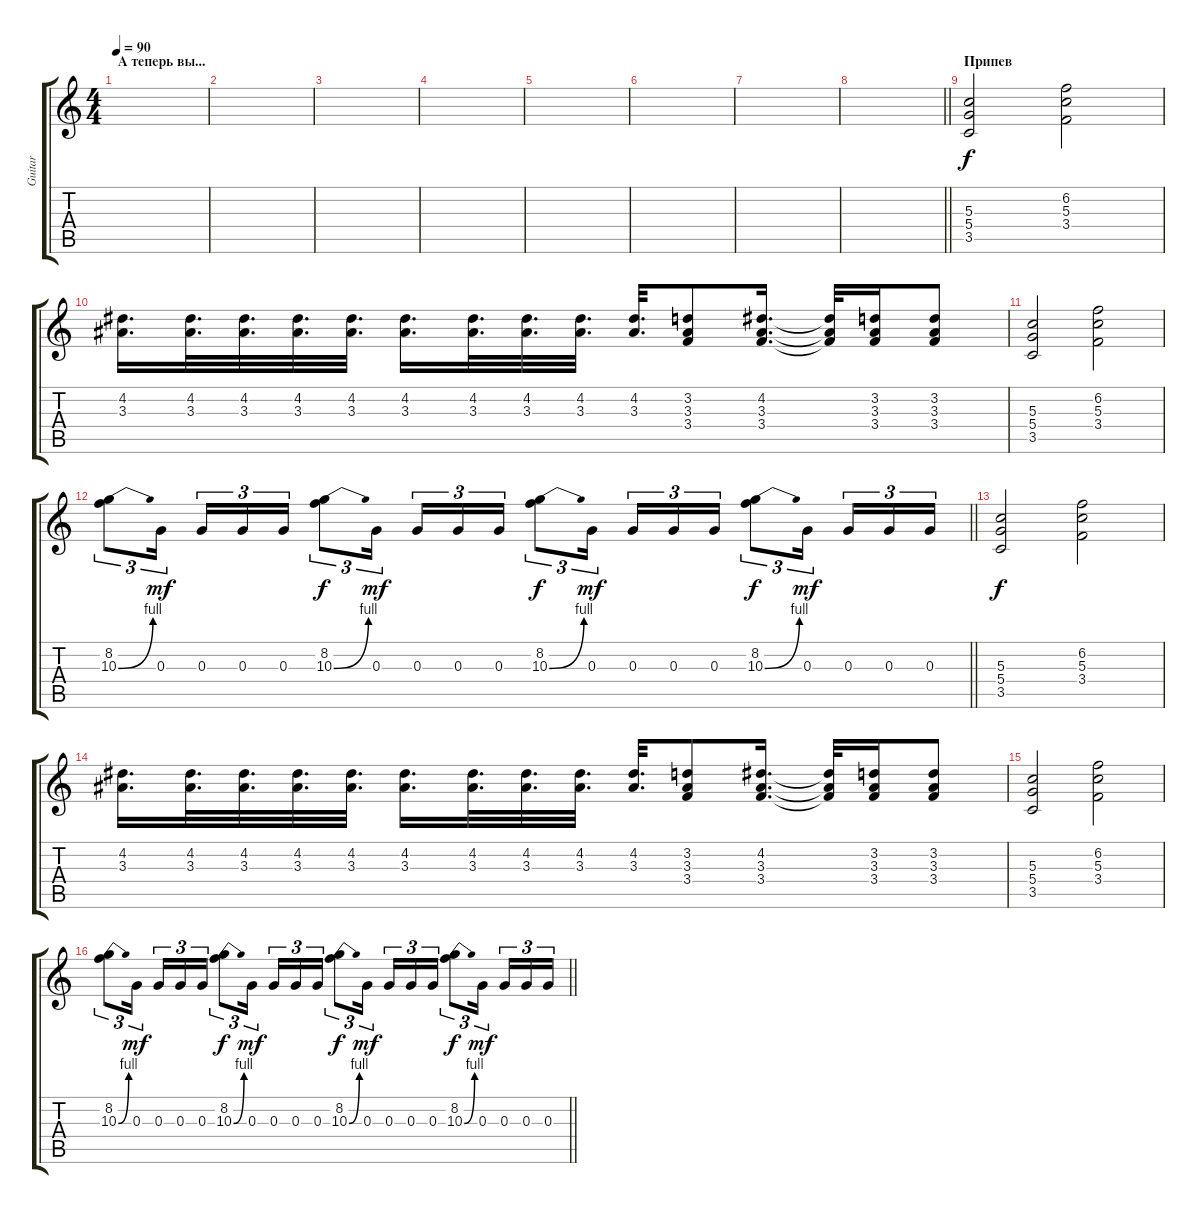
\track ("Guitar" "Guitar") {instrument distortionguitar}
\staff {score tabs}
\tuning (E4 B3 G3 D3 A2 E2) {hide}
\ts (4 4)
\section ("" "А теперь вы...")
\tempo 90
\clef g2
\ks c
|
|
|
|
|
|
|
\barLineRight lightlight
|
\section ("" "Припев")
(5.3 5.4 3.5).2{dy f} (6.2 5.3 3.4).2 |
(4.2 3.3).16{d} (4.2 3.3).32{d} (4.2 3.3).32{d} (4.2 3.3).32{d} (4.2 3.3).32{d} (4.2 3.3).16{d} (4.2 3.3).32{d} (4.2 3.3).32{d} (4.2 3.3).32{d} (4.2 3.3).32{d} (3.2 3.3 3.4).8 (4.2 3.3 3.4).16{d} (4.2{t} 3.3{t} 3.4{t}).32 (3.2 3.3 3.4).16 (3.2 3.3 3.4).8 |
(5.3 5.4 3.5).2 (6.2 5.3 3.4).2 |
\barLineRight lightlight
(8.2 10.3{be (bend 0 0 60 4)}).8{tu (3 2)} 0.3.16{tu (3 2) dy mf beam splitsecondary} 0.3.16{tu (3 2)} 0.3.16{tu (3 2)} 0.3.16{tu (3 2)} (8.2 10.3{be (bend 0 0 60 4)}).8{tu (3 2) dy f} 0.3.16{tu (3 2) dy mf beam splitsecondary} 0.3.16{tu (3 2)} 0.3.16{tu (3 2)} 0.3.16{tu (3 2)} (8.2 10.3{be (bend 0 0 60 4)}).8{tu (3 2) dy f} 0.3.16{tu (3 2) dy mf beam splitsecondary} 0.3.16{tu (3 2)} 0.3.16{tu (3 2)} 0.3.16{tu (3 2)} (8.2 10.3{be (bend 0 0 60 4)}).8{tu (3 2) dy f} 0.3.16{tu (3 2) dy mf beam splitsecondary} 0.3.16{tu (3 2)} 0.3.16{tu (3 2)} 0.3.16{tu (3 2)} |
(5.3 5.4 3.5).2{dy f} (6.2 5.3 3.4).2 |
(4.2 3.3).16{d} (4.2 3.3).32{d} (4.2 3.3).32{d} (4.2 3.3).32{d} (4.2 3.3).32{d} (4.2 3.3).16{d} (4.2 3.3).32{d} (4.2 3.3).32{d} (4.2 3.3).32{d} (4.2 3.3).32{d} (3.2 3.3 3.4).8 (4.2 3.3 3.4).16{d} (4.2{t} 3.3{t} 3.4{t}).32 (3.2 3.3 3.4).16 (3.2 3.3 3.4).8 |
(5.3 5.4 3.5).2 (6.2 5.3 3.4).2 |
\barLineRight lightlight
(8.2 10.3{be (bend 0 0 60 4)}).8{tu (3 2)} 0.3.16{tu (3 2) dy mf beam splitsecondary} 0.3.16{tu (3 2)} 0.3.16{tu (3 2)} 0.3.16{tu (3 2)} (8.2 10.3{be (bend 0 0 60 4)}).8{tu (3 2) dy f} 0.3.16{tu (3 2) dy mf beam splitsecondary} 0.3.16{tu (3 2)} 0.3.16{tu (3 2)} 0.3.16{tu (3 2)} (8.2 10.3{be (bend 0 0 60 4)}).8{tu (3 2) dy f} 0.3.16{tu (3 2) dy mf beam splitsecondary} 0.3.16{tu (3 2)} 0.3.16{tu (3 2)} 0.3.16{tu (3 2)} (8.2 10.3{be (bend 0 0 60 4)}).8{tu (3 2) dy f} 0.3.16{tu (3 2) dy mf beam splitsecondary} 0.3.16{tu (3 2)} 0.3.16{tu (3 2)} 0.3.16{tu (3 2)}
